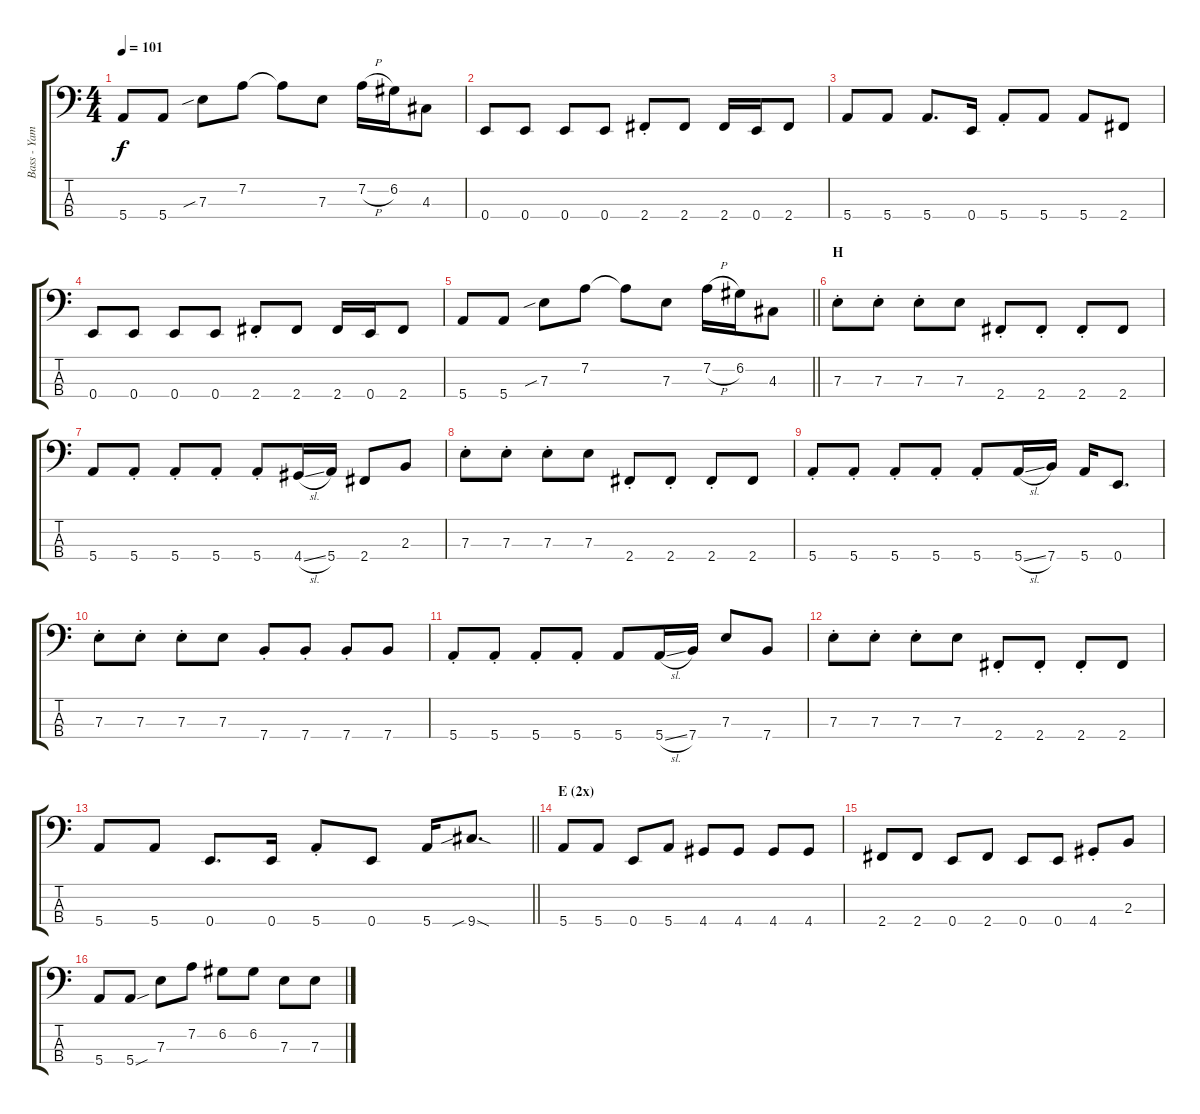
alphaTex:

\track ("Bass - Yamada" "Bass - Yam") {instrument electricbasspick}
\staff {score tabs}
\tuning (G2 D2 A1 E1) {hide}
\ts (4 4)
\tempo 101
\clef f4
\ks c
5.4.8{dy f} 5.4.8 7.3{sib}.8 7.2.8 7.2{t}.8 7.3.8 7.2{h}.16 6.2.16 4.3.8 |
0.4.8 0.4.8 0.4.8 0.4.8 2.4{st}.8 2.4.8 2.4.16 0.4.16 2.4.8 |
5.4.8 5.4.8 5.4.8{d} 0.4.16 5.4{st}.8 5.4.8 5.4.8 2.4.8 |
0.4.8 0.4.8 0.4.8 0.4.8 2.4{st}.8 2.4.8 2.4.16 0.4.16 2.4.8 |
\barLineRight lightlight
5.4.8 5.4.8 7.3{sib}.8 7.2.8 7.2{t}.8 7.3.8 7.2{h}.16 6.2.16 4.3.8 |
\section ("" "H")
7.3{st}.8 7.3{st}.8 7.3{st}.8 7.3.8 2.4{st}.8 2.4{st}.8 2.4{st}.8 2.4.8 |
5.4.8 5.4{st}.8 5.4{st}.8 5.4{st}.8 5.4{st}.8 4.4{sl}.16 5.4.16 2.4.8 2.3.8 |
7.3{st}.8 7.3{st}.8 7.3{st}.8 7.3.8 2.4{st}.8 2.4{st}.8 2.4{st}.8 2.4.8 |
5.4{st}.8 5.4{st}.8 5.4{st}.8 5.4{st}.8 5.4{st}.8 5.4{sl}.16 7.4.16 5.4.16 0.4.8{d} |
7.3{st}.8 7.3{st}.8 7.3{st}.8 7.3.8 7.4{st}.8 7.4{st}.8 7.4{st}.8 7.4.8 |
5.4{st}.8 5.4{st}.8 5.4{st}.8 5.4{st}.8 5.4.8 5.4{sl}.16 7.4.16 7.3.8 7.4.8 |
7.3{st}.8 7.3{st}.8 7.3{st}.8 7.3.8 2.4{st}.8 2.4{st}.8 2.4{st}.8 2.4.8 |
\barLineRight lightlight
5.4.8 5.4.8 0.4.8{d} 0.4.16 5.4{st}.8 0.4.8 5.4.16 9.4{sib sod}.8{d} |
\section ("" "E (2x)")
5.4.8 5.4.8 0.4.8 5.4.8 4.4.8 4.4.8 4.4.8 4.4.8 |
2.4.8 2.4.8 0.4.8 2.4.8 0.4.8 0.4.8 4.4{st}.8 2.3.8 |
5.4.8 5.4{sou}.8 7.3.8 7.2.8 6.2.8 6.2.8 7.3.8 7.3.8
